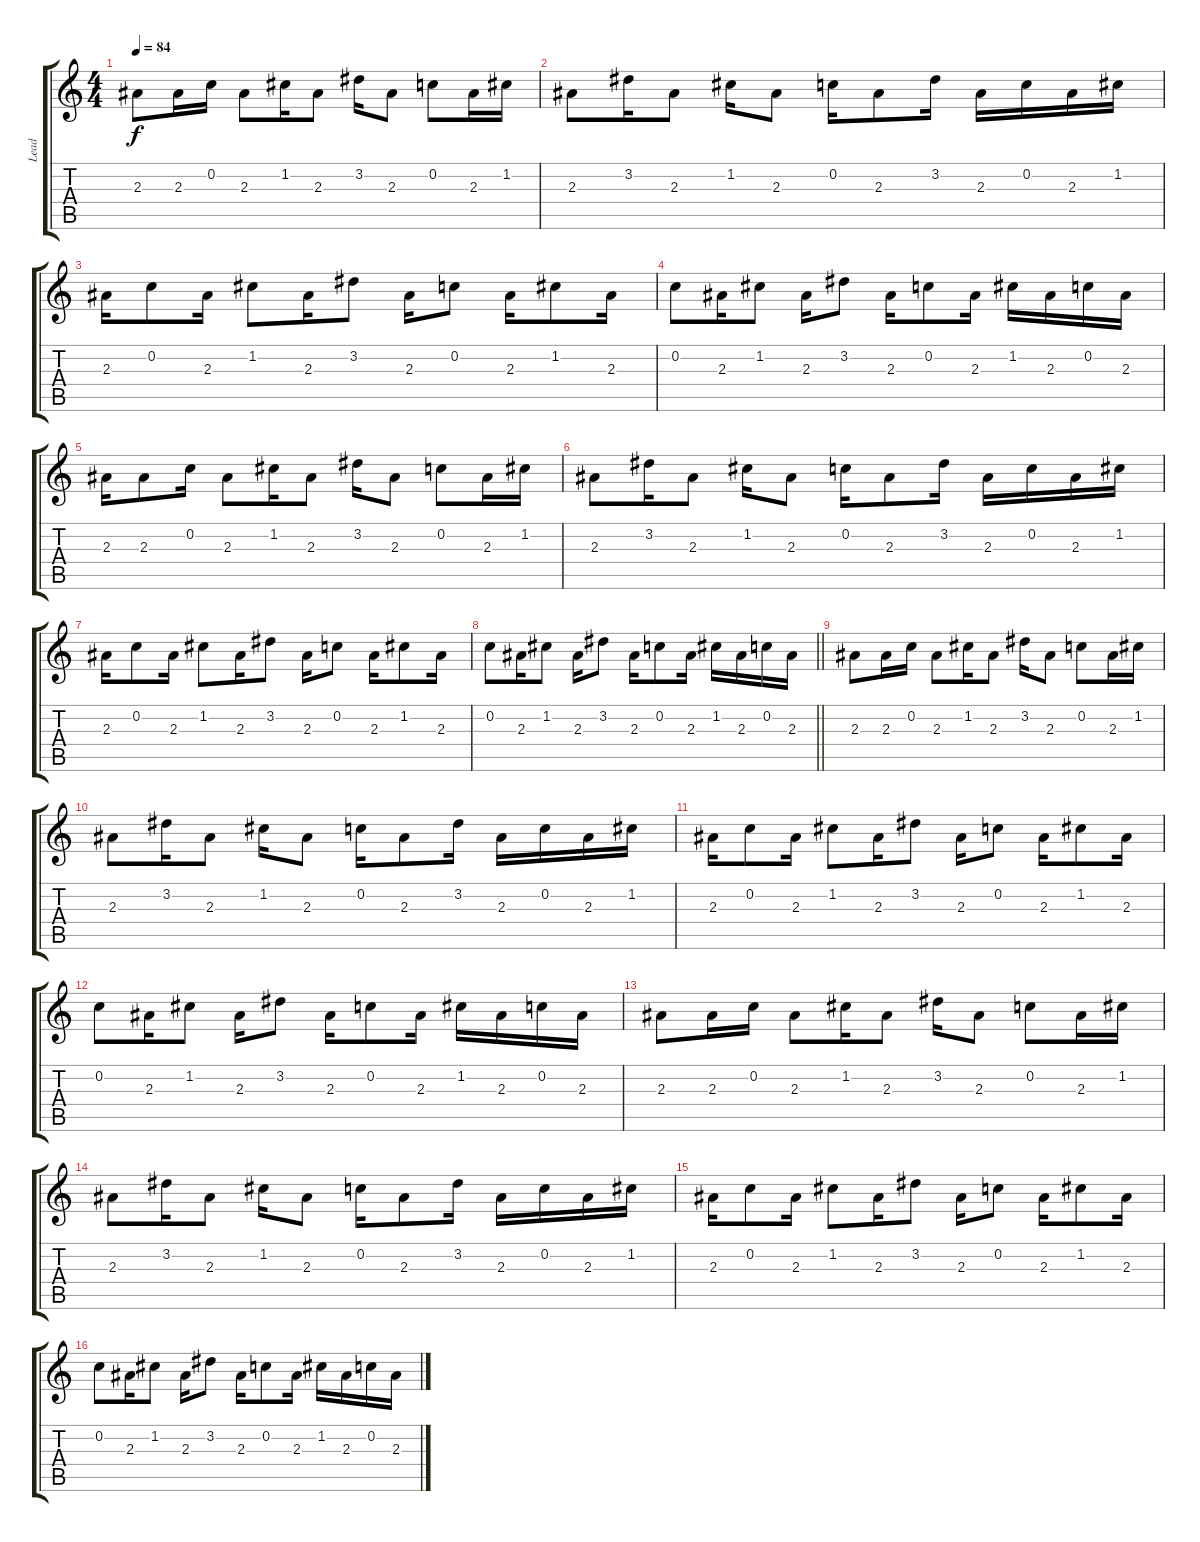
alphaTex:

\track ("Lead" "Lead") {instrument electricbasspick}
\staff {score tabs}
\tuning (F4 C4 Ab3 Eb3 Bb2 F2) {hide}
\ts (4 4)
\tempo 84
\clef g2
\ks c
2.3.8{dy f volume 7 balance 2} 2.3.16 0.2.16 2.3.8 1.2.16 2.3.8 3.2.16 2.3.8 0.2.8 2.3.16 1.2.16 |
2.3.8 3.2.16 2.3.8 1.2.16 2.3.8 0.2.16 2.3.8 3.2.16 2.3.16 0.2.16 2.3.16 1.2.16 |
2.3.16 0.2.8 2.3.16 1.2.8 2.3.16 3.2.8 2.3.16 0.2.8 2.3.16 1.2.8 2.3.16 |
0.2.8 2.3.16 1.2.8 2.3.16 3.2.8 2.3.16 0.2.8 2.3.16 1.2.16 2.3.16 0.2.16 2.3.16 |
2.3.16 2.3.8 0.2.16 2.3.8 1.2.16 2.3.8 3.2.16 2.3.8 0.2.8 2.3.16 1.2.16 |
2.3.8 3.2.16 2.3.8 1.2.16 2.3.8 0.2.16 2.3.8 3.2.16 2.3.16 0.2.16 2.3.16 1.2.16 |
2.3.16 0.2.8 2.3.16 1.2.8 2.3.16 3.2.8 2.3.16 0.2.8 2.3.16 1.2.8 2.3.16 |
\barLineRight lightlight
0.2.8 2.3.16 1.2.8 2.3.16 3.2.8 2.3.16 0.2.8 2.3.16 1.2.16 2.3.16 0.2.16 2.3.16 |
2.3.8 2.3.16 0.2.16 2.3.8 1.2.16 2.3.8 3.2.16 2.3.8 0.2.8 2.3.16 1.2.16 |
2.3.8 3.2.16 2.3.8 1.2.16 2.3.8 0.2.16 2.3.8 3.2.16 2.3.16 0.2.16 2.3.16 1.2.16 |
2.3.16 0.2.8 2.3.16 1.2.8 2.3.16 3.2.8 2.3.16 0.2.8 2.3.16 1.2.8 2.3.16 |
0.2.8 2.3.16 1.2.8 2.3.16 3.2.8 2.3.16 0.2.8 2.3.16 1.2.16 2.3.16 0.2.16 2.3.16 |
2.3.8 2.3.16 0.2.16 2.3.8 1.2.16 2.3.8 3.2.16 2.3.8 0.2.8 2.3.16 1.2.16 |
2.3.8 3.2.16 2.3.8 1.2.16 2.3.8 0.2.16 2.3.8 3.2.16 2.3.16 0.2.16 2.3.16 1.2.16 |
2.3.16 0.2.8 2.3.16 1.2.8 2.3.16 3.2.8 2.3.16 0.2.8 2.3.16 1.2.8 2.3.16 |
0.2.8 2.3.16 1.2.8 2.3.16 3.2.8 2.3.16 0.2.8 2.3.16 1.2.16 2.3.16 0.2.16 2.3.16
